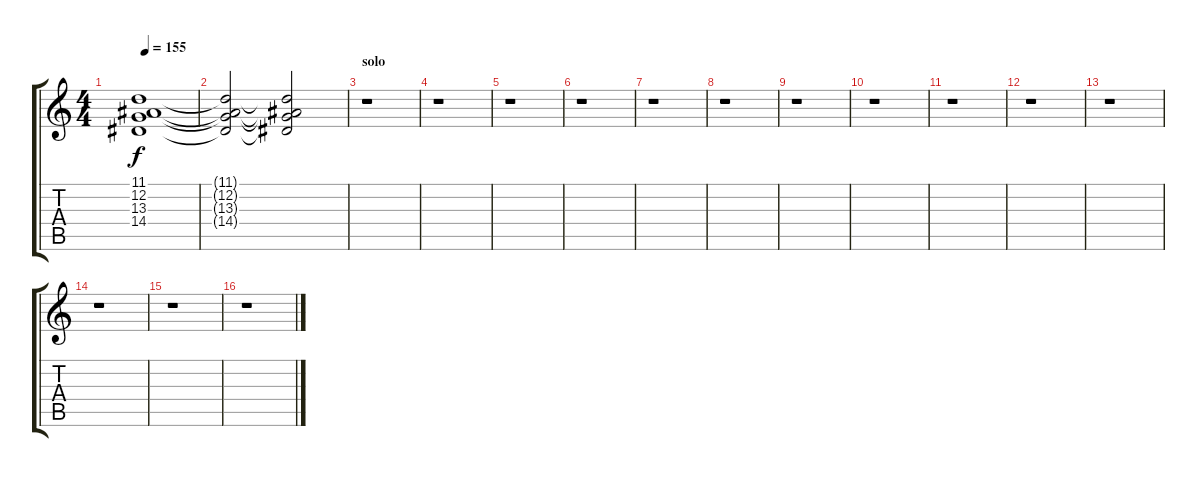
\track "" {instrument lead8bassandlead}
\staff {score tabs}
\tuning (Eb4 Bb3 Gb3 Db3 Ab2 Eb2) {hide}
\ts (4 4)
\tempo 155
\clef g2
\ks c
(11.1{t} 12.2{t} 13.3{t} 14.4{t}).1{dy f} |
(11.1{t} 12.2{t} 13.3{t} 14.4{t}).2 (11.1{t} 12.2{t} 13.3{t} 14.4{t}).2{volume 7} |
\section ("" "solo")
r.1{volume 14} |
r.1 |
r.1 |
r.1 |
r.1 |
r.1 |
r.1 |
r.1 |
\section ("" "")
r.1 |
r.1 |
r.1 |
r.1 |
r.1 |
r.1
